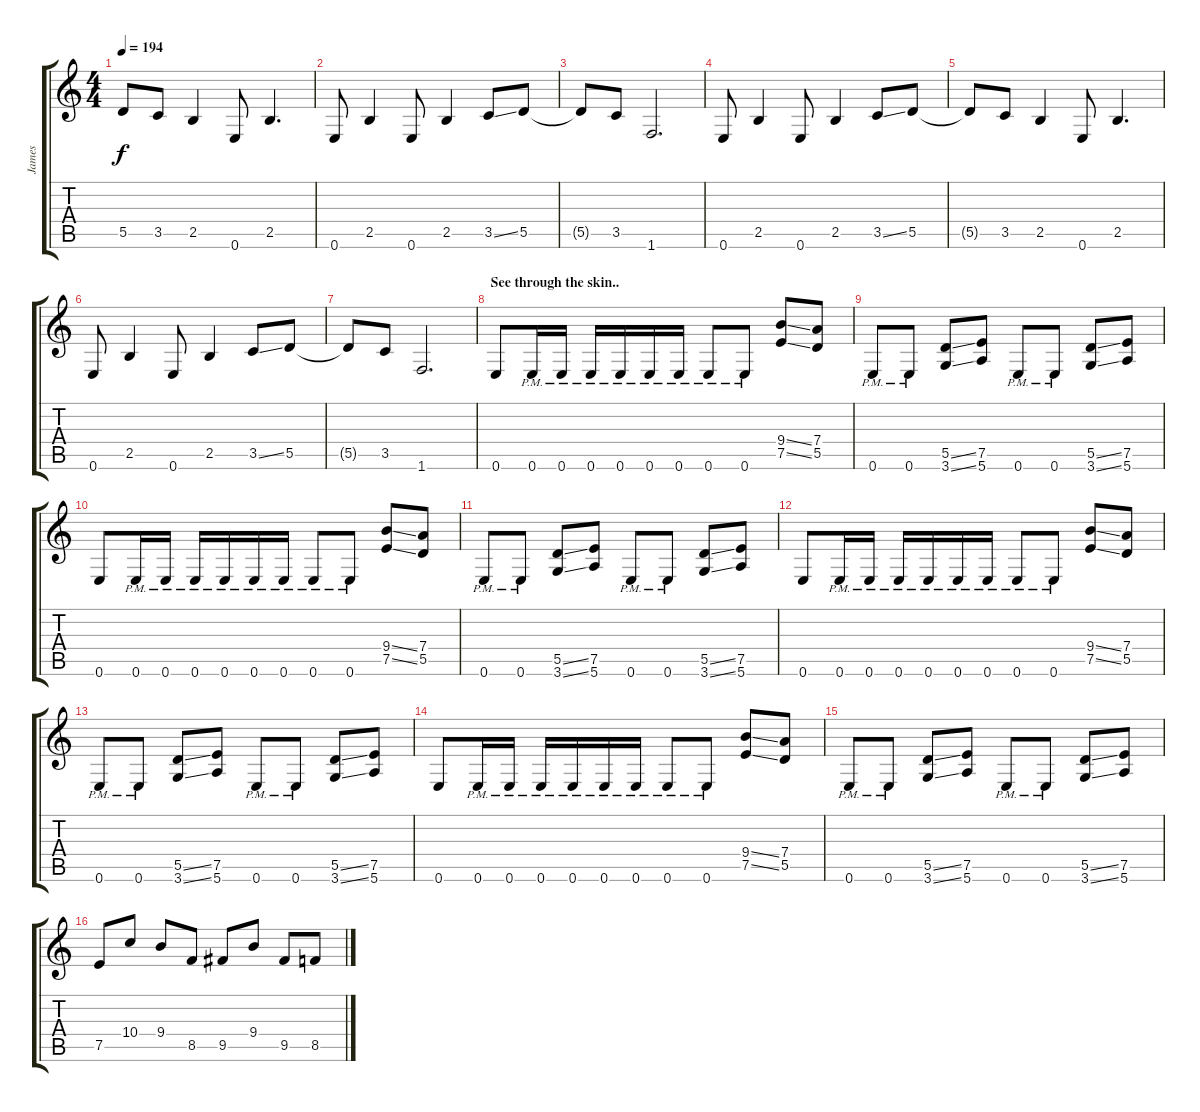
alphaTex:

\track ("James" "James") {instrument distortionguitar}
\staff {score tabs}
\tuning (E4 B3 G3 D3 A2 E2) {hide}
\ts (4 4)
\tempo 194
\clef g2
\ks c
5.5{t}.8{dy f} 3.5.8 2.5.4 0.6.8 2.5.4{d} |
0.6.8 2.5.4 0.6.8 2.5.4 3.5{ss}.8 5.5.8 |
5.5{t}.8 3.5.8 1.6.2{d} |
0.6.8 2.5.4 0.6.8 2.5.4 3.5{ss}.8 5.5.8 |
5.5{t}.8 3.5.8 2.5.4 0.6.8 2.5.4{d} |
0.6.8 2.5.4 0.6.8 2.5.4 3.5{ss}.8 5.5.8 |
5.5{t}.8 3.5.8 1.6.2{d} |
\section ("" "See through the skin..")
0.6.8 0.6{pm}.16 0.6{pm}.16 0.6{pm}.16 0.6{pm}.16 0.6{pm}.16 0.6{pm}.16 0.6{pm}.8 0.6{pm}.8 (9.4{ss} 7.5{ss}).8 (7.4 5.5).8 |
0.6{pm}.8 0.6{pm}.8 (5.5{ss} 3.6{ss}).8 (7.5 5.6).8 0.6{pm}.8 0.6{pm}.8 (5.5{ss} 3.6{ss}).8 (7.5 5.6).8 |
0.6.8 0.6{pm}.16 0.6{pm}.16 0.6{pm}.16 0.6{pm}.16 0.6{pm}.16 0.6{pm}.16 0.6{pm}.8 0.6{pm}.8 (9.4{ss} 7.5{ss}).8 (7.4 5.5).8 |
0.6{pm}.8 0.6{pm}.8 (5.5{ss} 3.6{ss}).8 (7.5 5.6).8 0.6{pm}.8 0.6{pm}.8 (5.5{ss} 3.6{ss}).8 (7.5 5.6).8 |
0.6.8 0.6{pm}.16 0.6{pm}.16 0.6{pm}.16 0.6{pm}.16 0.6{pm}.16 0.6{pm}.16 0.6{pm}.8 0.6{pm}.8 (9.4{ss} 7.5{ss}).8 (7.4 5.5).8 |
0.6{pm}.8 0.6{pm}.8 (5.5{ss} 3.6{ss}).8 (7.5 5.6).8 0.6{pm}.8 0.6{pm}.8 (5.5{ss} 3.6{ss}).8 (7.5 5.6).8 |
0.6.8 0.6{pm}.16 0.6{pm}.16 0.6{pm}.16 0.6{pm}.16 0.6{pm}.16 0.6{pm}.16 0.6{pm}.8 0.6{pm}.8 (9.4{ss} 7.5{ss}).8 (7.4 5.5).8 |
0.6{pm}.8 0.6{pm}.8 (5.5{ss} 3.6{ss}).8 (7.5 5.6).8 0.6{pm}.8 0.6{pm}.8 (5.5{ss} 3.6{ss}).8 (7.5 5.6).8 |
\section ("" "")
7.5.8 10.4.8 9.4.8 8.5.8 9.5.8 9.4.8 9.5.8 8.5.8
